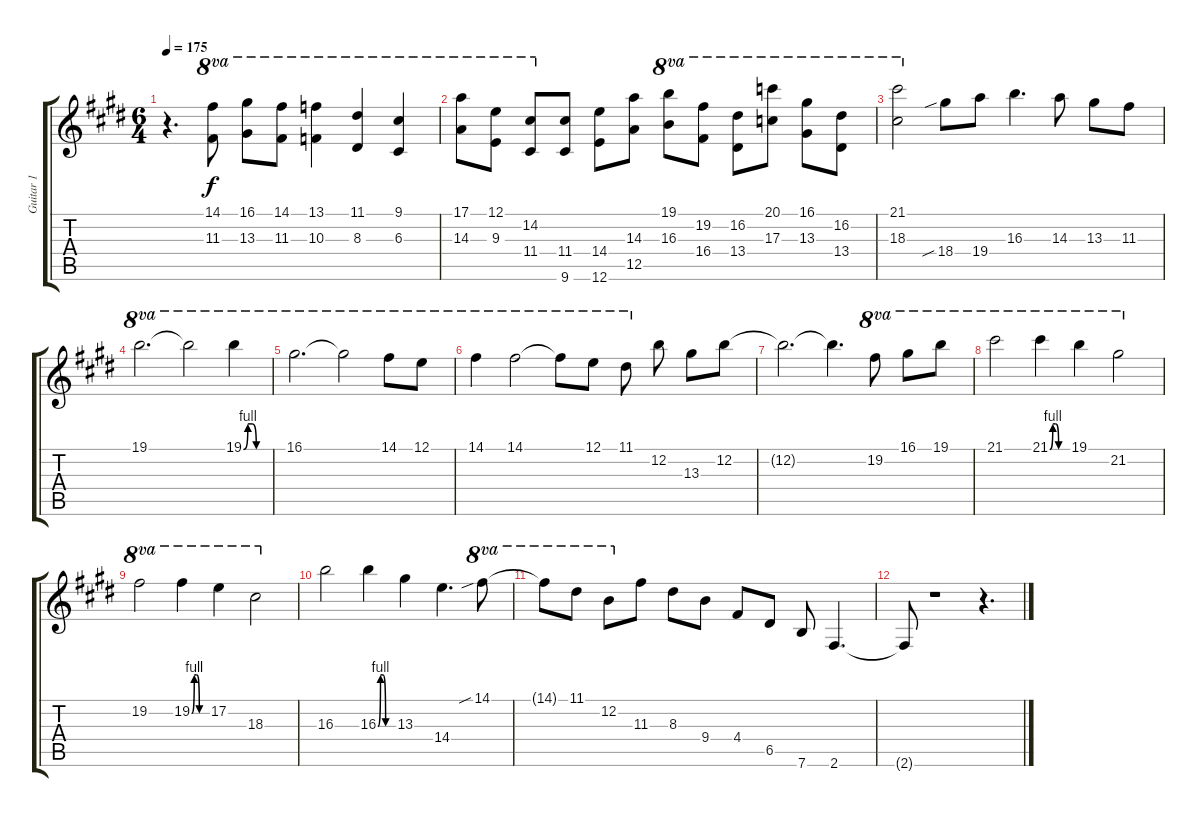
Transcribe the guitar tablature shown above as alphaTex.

\track ("Guitar 1" "Guitar 1") {instrument acousticguitarnylon}
\staff {score tabs}
\tuning (E4 B3 G3 D3 A2 E2) {hide}
\ts (6 4)
\tempo 175
\clef g2
\ks e
r.4{d dy f} (14.1 11.3).8{ot 8va} (16.1 13.3).8{ot 8va} (14.1 11.3).8{ot 8va} (13.1 10.3).4{ot 8va} (11.1 8.3).4{ot 8va} (9.1 6.3).4{ot 8va} |
(17.1 14.3).8{ot 8va} (12.1 9.3).8{ot 8va} (14.2 11.4).8{ot 8va} (11.4 9.6).8 (14.4 12.6).8 (14.3 12.5).8 (19.1 16.3).8{ot 8va} (19.2 16.4).8{ot 8va} (16.2 13.4).8{ot 8va} (20.1 17.3).8{ot 8va} (16.1 13.3).8{ot 8va} (16.2 13.4).8{ot 8va} |
(21.1 18.3).2{ot 8va} 18.4{sib}.8 19.4.8 16.3.4{d} 14.3.8 13.3.8 11.3.8 |
19.1.2{d ot 8va} 19.1{t}.2{ot 8va} 19.1{be (custom 0 0 10 4 20 4 30 0 60 0)}.4{ot 8va} |
16.1.2{d ot 8va} 16.1{t}.2{ot 8va} 14.1.8{ot 8va} 12.1.8{ot 8va} |
14.1.4{ot 8va} 14.1.2{ot 8va} 14.1{t}.8{ot 8va} 12.1.8{ot 8va} 11.1.8{ot 8va beam split} 12.2.8 13.3.8 12.2.8 |
12.2{t}.2{d} 12.2{t}.4{d} 19.2.8{ot 8va} 16.1.8{ot 8va} 19.1.8{ot 8va} |
21.1.2{ot 8va} 21.1{be (custom 0 0 10 4 20 4 30 0 60 0)}.4{ot 8va} 19.1.4{ot 8va} 21.2.2{ot 8va} |
19.2.2{ot 8va} 19.2{be (custom 0 0 10 4 20 4 30 0 60 0)}.4{ot 8va} 17.2.4{ot 8va} 18.3.2{ot 8va} |
16.3.2 16.3{be (custom 0 0 10 4 20 4 30 0 60 0)}.4 13.3.4 14.4.4{d} 14.1{sib}.8{ot 8va} |
14.1{t}.8{ot 8va} 11.1.8{ot 8va} 12.2.8{ot 8va} 11.3.8 8.3.8 9.4.8 4.4.8 6.5.8 7.6.8 2.6.4{d} |
2.6{t}.8 r.1 r.4{d}
